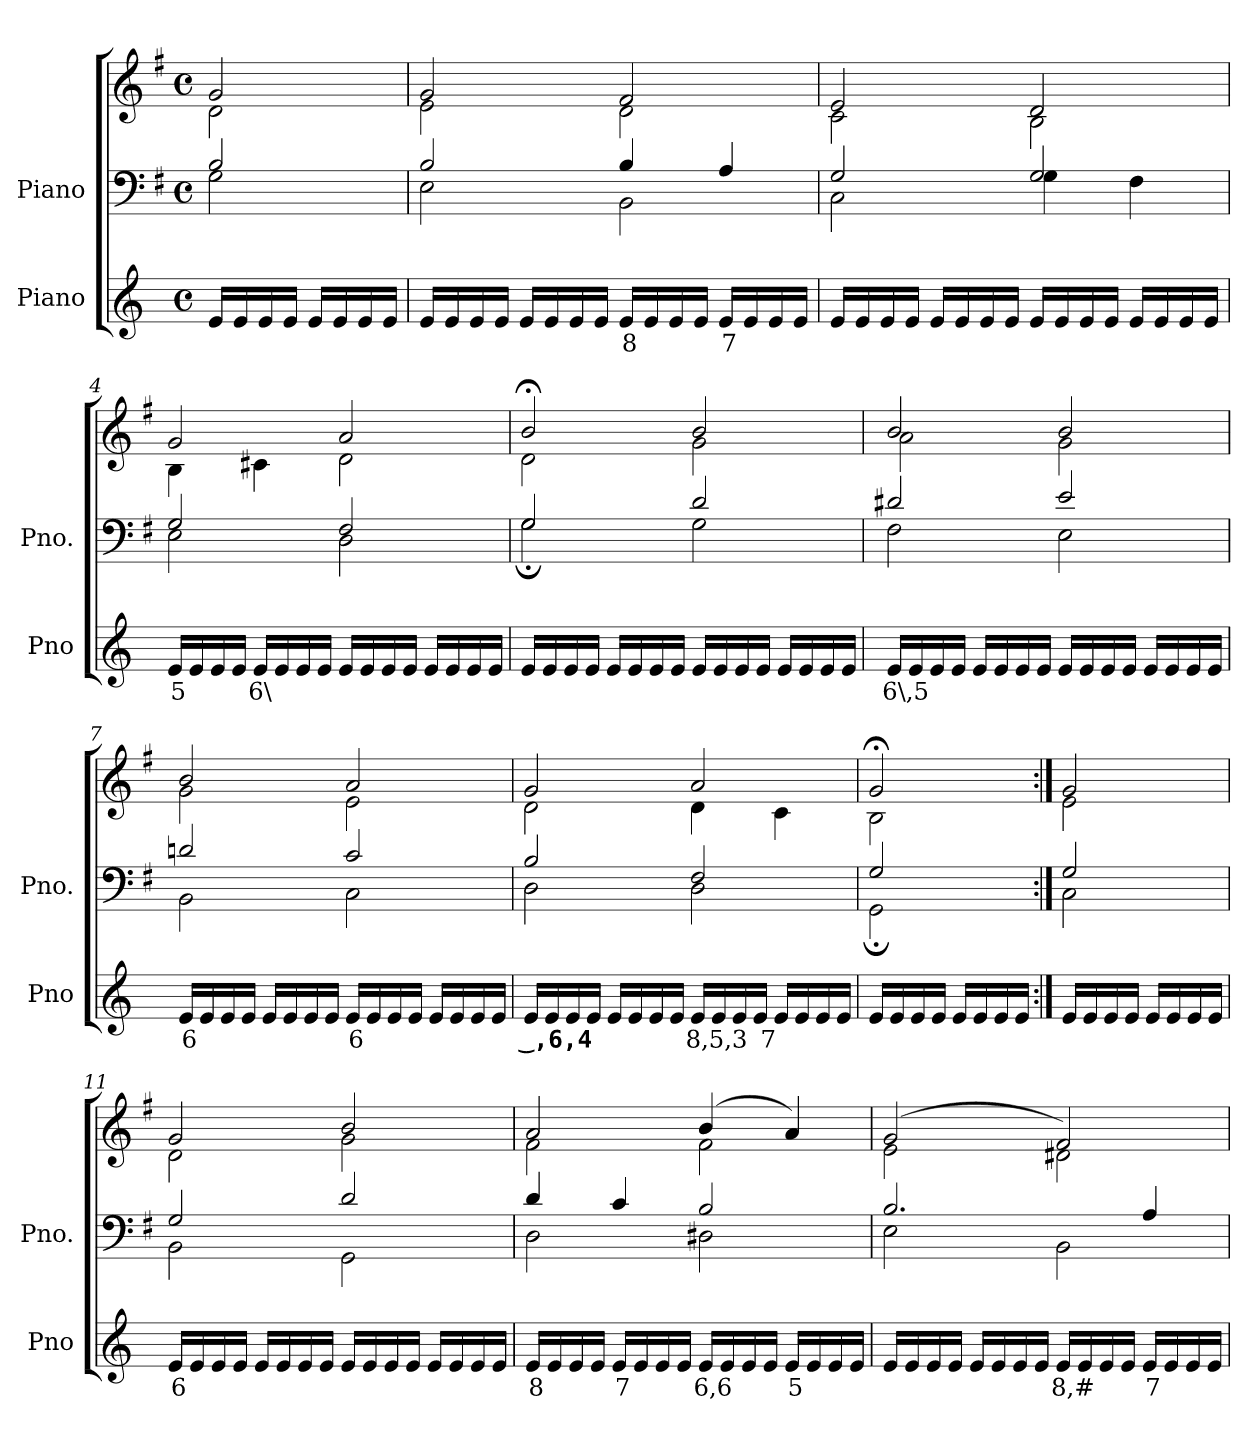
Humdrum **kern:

**kern	**text	**kern	**kern
*part2	*part2	*part1	*part1
*staff3	*staff3	*staff2	*staff1
*I"Piano	*	*I"Piano	*
*I'Pno	*	*I'Pno.	*
*clefG2	*	*clefF4	*clefG2
*k[]	*	*k[f#]	*k[f#]
*M4/4	*	*M4/4	*M4/4
*met(c)	*	*met(c)	*met(c)
=1	=1	=1	=1
*	*	*^	*^
16e/LL	.	2B/	2G\	2g/	2d\
16e/	.	.	.	.	.
16e/	.	.	.	.	.
16e/JJ	.	.	.	.	.
16e/LL	.	.	.	.	.
16e/	.	.	.	.	.
16e/	.	.	.	.	.
16e/JJ	.	.	.	.	.
=2	=2	=2	=2	=2	=2
16e/LL	.	2B/	2E\	2g/	2e\
16e/	.	.	.	.	.
16e/	.	.	.	.	.
16e/JJ	.	.	.	.	.
16e/LL	.	.	.	.	.
16e/	.	.	.	.	.
16e/	.	.	.	.	.
16e/JJ	.	.	.	.	.
!	!LO:LY:b	!	!	!	!
16e/LL	8	4B/	2BB\	2f#/	2d\
16e/	.	.	.	.	.
16e/	.	.	.	.	.
16e/JJ	.	.	.	.	.
!	!LO:LY:b	!	!	!	!
16e/LL	7	4A/	.	.	.
16e/	.	.	.	.	.
16e/	.	.	.	.	.
16e/JJ	.	.	.	.	.
=3	=3	=3	=3	=3	=3
16e/LL	.	2G/	2C\	2e/	2c\
16e/	.	.	.	.	.
16e/	.	.	.	.	.
16e/JJ	.	.	.	.	.
16e/LL	.	.	.	.	.
16e/	.	.	.	.	.
16e/	.	.	.	.	.
16e/JJ	.	.	.	.	.
16e/LL	.	2G/	4G\	2d/	2B\
16e/	.	.	.	.	.
16e/	.	.	.	.	.
16e/JJ	.	.	.	.	.
!	!LO:LY:b	!	!	!	!
16e/LL	_	.	4F#\	.	.
16e/	.	.	.	.	.
16e/	.	.	.	.	.
16e/JJ	.	.	.	.	.
=4	=4	=4	=4	=4	=4
!	!LO:LY:b	!	!	!	!
16e/LL	5	2G/	2E\	2g/	4B\
16e/	.	.	.	.	.
16e/	.	.	.	.	.
16e/JJ	.	.	.	.	.
!	!LO:LY:b	!	!	!	!
16e/LL	6\	.	.	.	4c#X\
16e/	.	.	.	.	.
16e/	.	.	.	.	.
16e/JJ	.	.	.	.	.
16e/LL	.	2F#/	2D\	2a/	2d\
16e/	.	.	.	.	.
16e/	.	.	.	.	.
16e/JJ	.	.	.	.	.
16e/LL	.	.	.	.	.
16e/	.	.	.	.	.
16e/	.	.	.	.	.
16e/JJ	.	.	.	.	.
=5	=5	=5	=5	=5	=5
16e/LL	.	2G/	2G;\	2b;</	2d\
16e/	.	.	.	.	.
16e/	.	.	.	.	.
16e/JJ	.	.	.	.	.
16e/LL	.	.	.	.	.
16e/	.	.	.	.	.
16e/	.	.	.	.	.
16e/JJ	.	.	.	.	.
16e/LL	.	2d/	2G\	2b/	2g\
16e/	.	.	.	.	.
16e/	.	.	.	.	.
16e/JJ	.	.	.	.	.
16e/LL	.	.	.	.	.
16e/	.	.	.	.	.
16e/	.	.	.	.	.
16e/JJ	.	.	.	.	.
=6	=6	=6	=6	=6	=6
!	!LO:LY:b	!	!	!	!
16e/LL	6\,5	2d#X/	2F#\	2b/	2a\
16e/	.	.	.	.	.
16e/	.	.	.	.	.
16e/JJ	.	.	.	.	.
16e/LL	.	.	.	.	.
16e/	.	.	.	.	.
16e/	.	.	.	.	.
16e/JJ	.	.	.	.	.
16e/LL	.	2e/	2E\	2b/	2g\
16e/	.	.	.	.	.
16e/	.	.	.	.	.
16e/JJ	.	.	.	.	.
16e/LL	.	.	.	.	.
16e/	.	.	.	.	.
16e/	.	.	.	.	.
16e/JJ	.	.	.	.	.
=7	=7	=7	=7	=7	=7
!	!LO:LY:b	!	!	!	!
16e/LL	6	2dn/	2BB\	2b/	2g\
16e/	.	.	.	.	.
16e/	.	.	.	.	.
16e/JJ	.	.	.	.	.
16e/LL	.	.	.	.	.
16e/	.	.	.	.	.
16e/	.	.	.	.	.
16e/JJ	.	.	.	.	.
!	!LO:LY:b	!	!	!	!
16e/LL	6	2c/	2C\	2a/	2e\
16e/	.	.	.	.	.
16e/	.	.	.	.	.
16e/JJ	.	.	.	.	.
16e/LL	.	.	.	.	.
16e/	.	.	.	.	.
16e/	.	.	.	.	.
16e/JJ	.	.	.	.	.
=8	=8	=8	=8	=8	=8
!	!LO:LY:b	!	!	!	!
16e/LL	_,6,4	2B/	2D\	2g/	2d\
16e/	.	.	.	.	.
16e/	.	.	.	.	.
16e/JJ	.	.	.	.	.
16e/LL	.	.	.	.	.
16e/	.	.	.	.	.
16e/	.	.	.	.	.
16e/JJ	.	.	.	.	.
!	!LO:LY:b	!	!	!	!
16e/LL	8,5,3	2F#/	2D\	2a/	4d\
16e/	.	.	.	.	.
16e/	.	.	.	.	.
16e/JJ	.	.	.	.	.
!	!LO:LY:b	!	!	!	!
16e/LL	7	.	.	.	4c\
16e/	.	.	.	.	.
16e/	.	.	.	.	.
16e/JJ	.	.	.	.	.
=9	=9	=9	=9	=9	=9
16e/LL	.	2G/	2GG;\	2g;</	2B\
16e/	.	.	.	.	.
16e/	.	.	.	.	.
16e/JJ	.	.	.	.	.
16e/LL	.	.	.	.	.
16e/	.	.	.	.	.
16e/	.	.	.	.	.
16e/JJ	.	.	.	.	.
=10:|!	=10:|!	=10:|!	=10:|!	=10:|!	=10:|!
16e/LL	.	2G/	2C\	2g/	2e\
16e/	.	.	.	.	.
16e/	.	.	.	.	.
16e/JJ	.	.	.	.	.
16e/LL	.	.	.	.	.
16e/	.	.	.	.	.
16e/	.	.	.	.	.
16e/JJ	.	.	.	.	.
=11	=11	=11	=11	=11	=11
!	!LO:LY:b	!	!	!	!
16e/LL	6	2G/	2BB\	2g/	2d\
16e/	.	.	.	.	.
16e/	.	.	.	.	.
16e/JJ	.	.	.	.	.
16e/LL	.	.	.	.	.
16e/	.	.	.	.	.
16e/	.	.	.	.	.
16e/JJ	.	.	.	.	.
16e/LL	.	2d/	2GG\	2b/	2g\
16e/	.	.	.	.	.
16e/	.	.	.	.	.
16e/JJ	.	.	.	.	.
16e/LL	.	.	.	.	.
16e/	.	.	.	.	.
16e/	.	.	.	.	.
16e/JJ	.	.	.	.	.
=12	=12	=12	=12	=12	=12
!	!LO:LY:b	!	!	!	!
16e/LL	8	4d/	2D\	2a/	2f#\
16e/	.	.	.	.	.
16e/	.	.	.	.	.
16e/JJ	.	.	.	.	.
!	!LO:LY:b	!	!	!	!
16e/LL	7	4c/	.	.	.
16e/	.	.	.	.	.
16e/	.	.	.	.	.
16e/JJ	.	.	.	.	.
!	!LO:LY:b	!	!	!	!
16e/LL	6,6	2B/	2D#X\	(>4b/	2f#\
16e/	.	.	.	.	.
16e/	.	.	.	.	.
16e/JJ	.	.	.	.	.
!	!LO:LY:b	!	!	!	!
16e/LL	5	.	.	4a/)	.
16e/	.	.	.	.	.
16e/	.	.	.	.	.
16e/JJ	.	.	.	.	.
=13	=13	=13	=13	=13	=13
16e/LL	.	2.B/	2E\	(>2g/	2e\
16e/	.	.	.	.	.
16e/	.	.	.	.	.
16e/JJ	.	.	.	.	.
16e/LL	.	.	.	.	.
16e/	.	.	.	.	.
16e/	.	.	.	.	.
16e/JJ	.	.	.	.	.
!	!LO:LY:b	!	!	!	!
16e/LL	8,#	.	2BB\	2f#/)	2d#X\
16e/	.	.	.	.	.
16e/	.	.	.	.	.
16e/JJ	.	.	.	.	.
!	!LO:LY:b	!	!	!	!
16e/LL	7	4A/	.	.	.
16e/	.	.	.	.	.
16e/	.	.	.	.	.
16e/JJ	.	.	.	.	.
*	*	*v	*v	*	*
*	*	*	*v	*v
=	=	=	=
*-	*-	*-	*-
